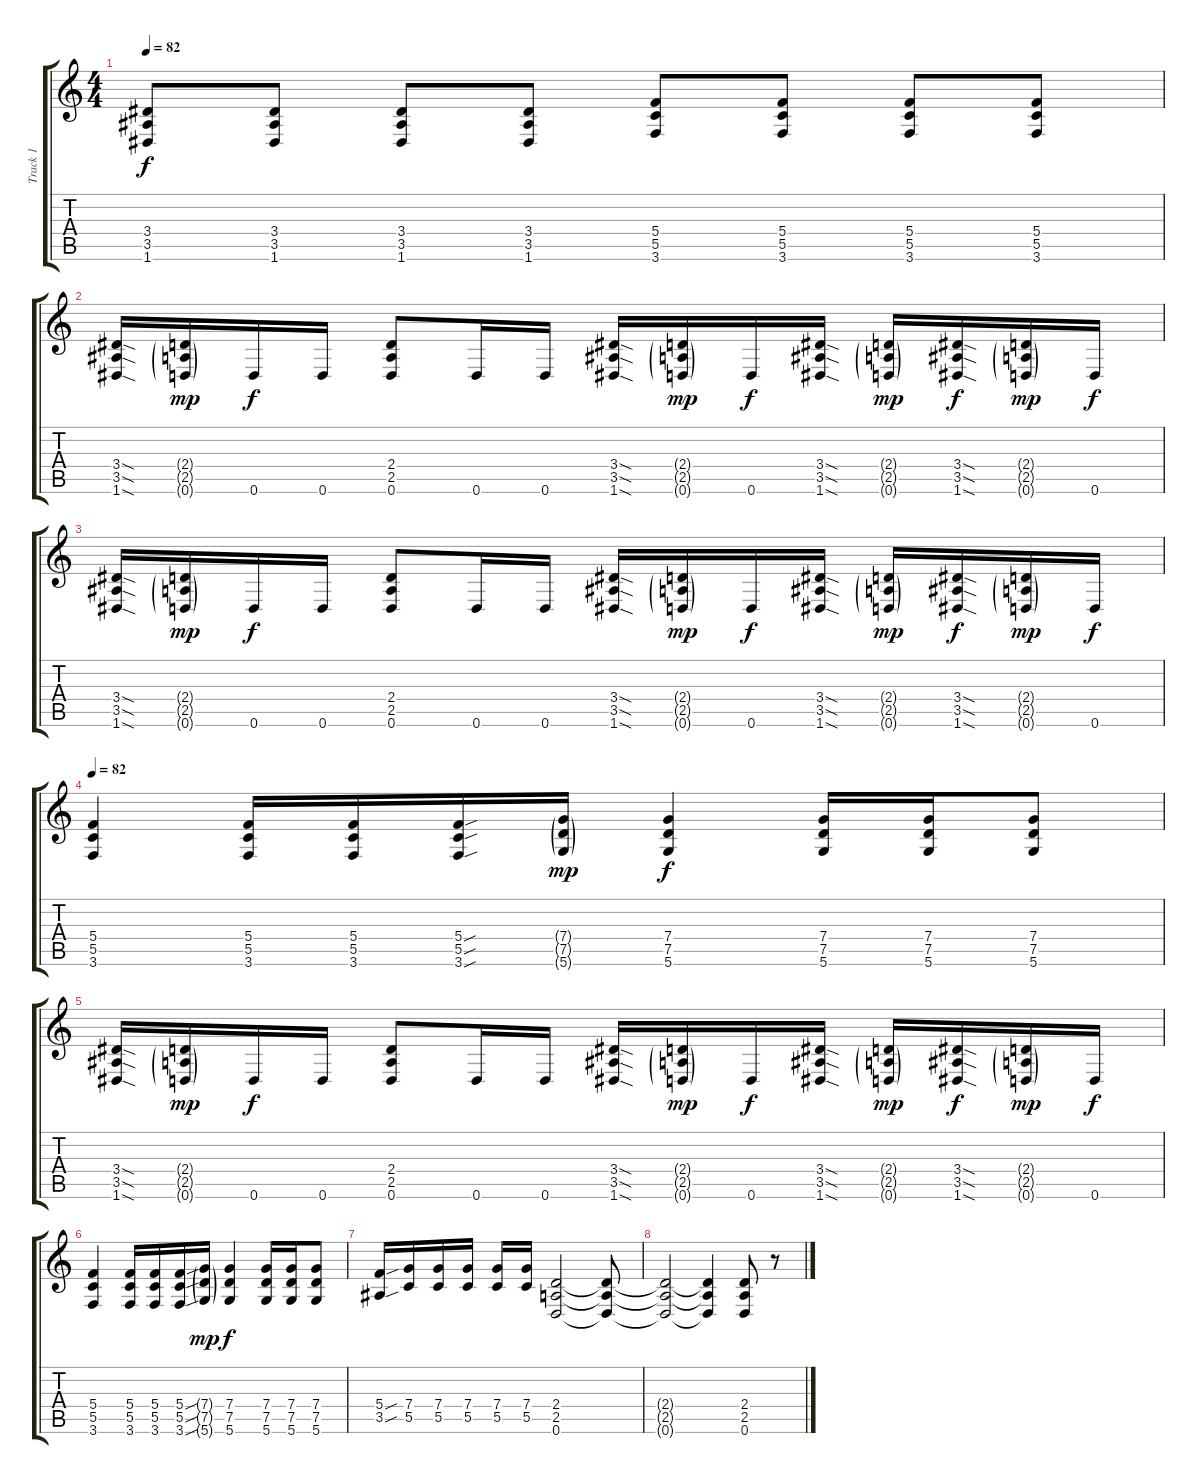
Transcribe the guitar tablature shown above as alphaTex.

\track ("Track 1" "Track 1") {instrument distortionguitar}
\staff {score tabs}
\tuning (D4 A3 F3 C3 G2 D2) {hide}
\ts (4 4)
\tempo 82
\clef g2
\ks c
(3.4 3.5 1.6).8{dy f} (3.4 3.5 1.6).8 (3.4 3.5 1.6).8 (3.4 3.5 1.6).8 (5.4 5.5 3.6).8 (5.4 5.5 3.6).8 (5.4 5.5 3.6).8 (5.4 5.5 3.6).8 |
(3.4{sod} 3.5{sod} 1.6{sod}).16 (2.4{g} 2.5{g} 0.6{g}).16{dy mp} 0.6.16{dy f} 0.6.16 (2.4 2.5 0.6).8 0.6.16 0.6.16 (3.4{sod} 3.5{sod} 1.6{sod}).16 (2.4{g} 2.5{g} 0.6{g}).16{dy mp} 0.6.16{dy f} (3.4{sod} 3.5{sod} 1.6{sod}).16 (2.4{g} 2.5{g} 0.6{g}).16{dy mp} (3.4{sod} 3.5{sod} 1.6{sod}).16{dy f} (2.4{g} 2.5{g} 0.6{g}).16{dy mp} 0.6.16{dy f} |
(3.4{sod} 3.5{sod} 1.6{sod}).16 (2.4{g} 2.5{g} 0.6{g}).16{dy mp} 0.6.16{dy f} 0.6.16 (2.4 2.5 0.6).8 0.6.16 0.6.16 (3.4{sod} 3.5{sod} 1.6{sod}).16 (2.4{g} 2.5{g} 0.6{g}).16{dy mp} 0.6.16{dy f} (3.4{sod} 3.5{sod} 1.6{sod}).16 (2.4{g} 2.5{g} 0.6{g}).16{dy mp} (3.4{sod} 3.5{sod} 1.6{sod}).16{dy f} (2.4{g} 2.5{g} 0.6{g}).16{dy mp} 0.6.16{dy f} |
\tempo 82
(5.4 5.5 3.6).4 (5.4 5.5 3.6).16 (5.4 5.5 3.6).16 (5.4{sou} 5.5{sou} 3.6{sou}).16 (7.4{g} 7.5{g} 5.6{g}).16{dy mp} (7.4 7.5 5.6).4{dy f} (7.4 7.5 5.6).16 (7.4 7.5 5.6).16 (7.4 7.5 5.6).8 |
(3.4{sod} 3.5{sod} 1.6{sod}).16 (2.4{g} 2.5{g} 0.6{g}).16{dy mp} 0.6.16{dy f} 0.6.16 (2.4 2.5 0.6).8 0.6.16 0.6.16 (3.4{sod} 3.5{sod} 1.6{sod}).16 (2.4{g} 2.5{g} 0.6{g}).16{dy mp} 0.6.16{dy f} (3.4{sod} 3.5{sod} 1.6{sod}).16 (2.4{g} 2.5{g} 0.6{g}).16{dy mp} (3.4{sod} 3.5{sod} 1.6{sod}).16{dy f} (2.4{g} 2.5{g} 0.6{g}).16{dy mp} 0.6.16{dy f} |
(5.4 5.5 3.6).4 (5.4 5.5 3.6).16 (5.4 5.5 3.6).16 (5.4{sou} 5.5{sou} 3.6{sou}).16 (7.4{g} 7.5{g} 5.6{g}).16{dy mp} (7.4 7.5 5.6).4{dy f} (7.4 7.5 5.6).16 (7.4 7.5 5.6).16 (7.4 7.5 5.6).8 |
(5.4{sou} 3.5{sou}).16 (7.4 5.5).16 (7.4 5.5).16 (7.4 5.5).16 (7.4 5.5).16 (7.4 5.5).16 (2.4 2.5 0.6).2 (2.4{t} 2.5{t} 0.6{t}).8 |
(2.4{t} 2.5{t} 0.6{t}).2 (2.4{t} 2.5{t} 0.6{t}).4 (2.4 2.5 0.6).8 r.8
